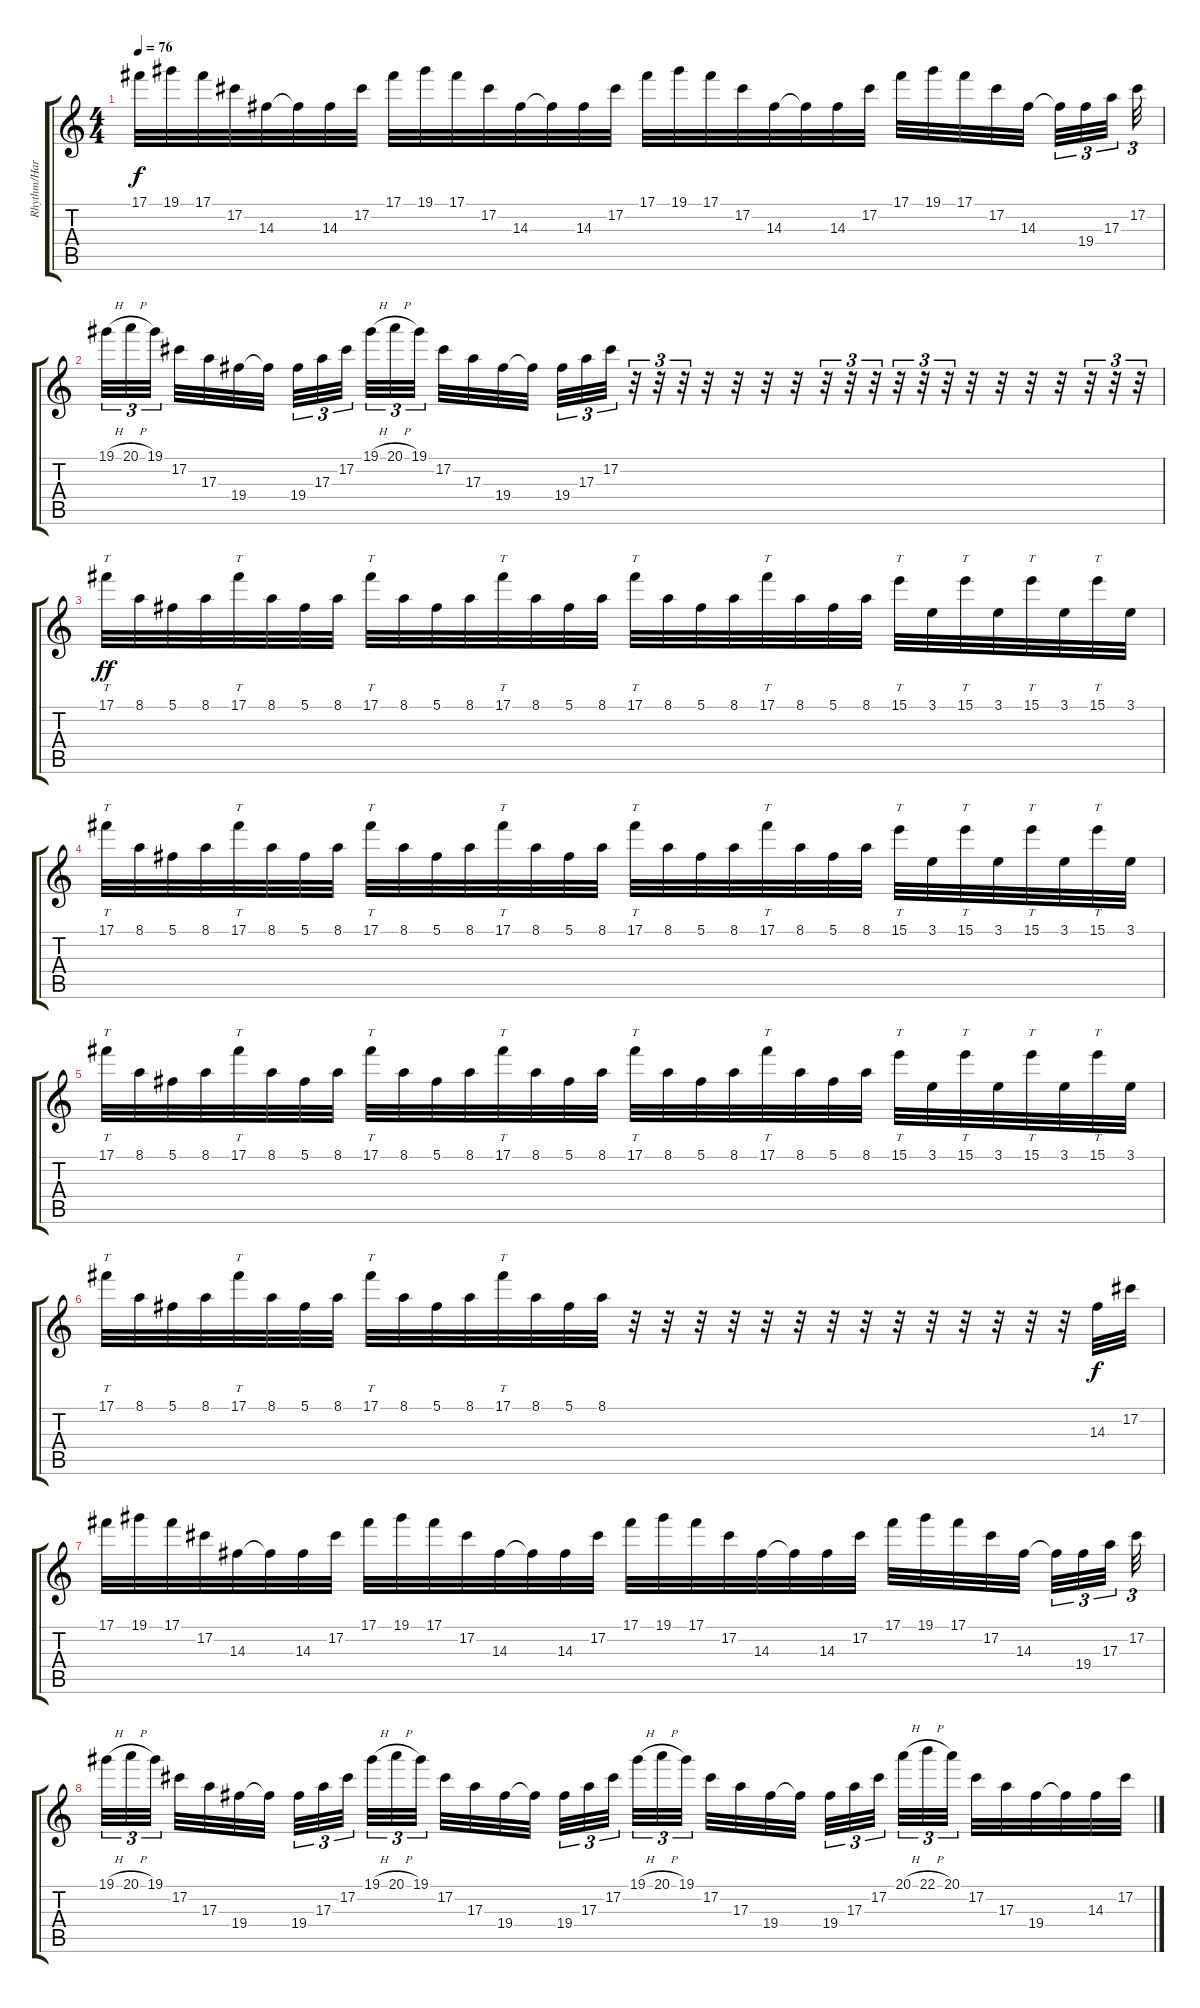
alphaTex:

\track ("Rhythm/Harmony Guitar" "Rhythm/Har") {instrument distortionguitar}
\staff {score tabs}
\tuning (Db4 Ab3 E3 B2 Gb2 B1) {hide}
\ts (4 4)
\tempo 76
\clef g2
\ks c
17.1.32{dy f} 19.1.32 17.1.32 17.2.32 14.3.32 14.3{t}.32 14.3.32 17.2.32 17.1.32 19.1.32 17.1.32 17.2.32 14.3.32 14.3{t}.32 14.3.32 17.2.32 17.1.32 19.1.32 17.1.32 17.2.32 14.3.32 14.3{t}.32 14.3.32 17.2.32 17.1.32 19.1.32 17.1.32 17.2.32 14.3.32 14.3{t}.32{tu (3 2)} 19.4.32{tu (3 2)} 17.3.32{tu (3 2)} 17.2.32{tu (3 2)} |
19.1{h}.32{tu (3 2)} 20.1{h}.32{tu (3 2)} 19.1.32{tu (3 2)} 17.2.32 17.3.32 19.4.32 19.4{t}.32 19.4.32{tu (3 2)} 17.3.32{tu (3 2)} 17.2.32{tu (3 2)} 19.1{h}.32{tu (3 2)} 20.1{h}.32{tu (3 2)} 19.1.32{tu (3 2)} 17.2.32 17.3.32 19.4.32 19.4{t}.32 19.4.32{tu (3 2)} 17.3.32{tu (3 2)} 17.2.32{tu (3 2)} r.32{tu (3 2)} r.32{tu (3 2)} r.32{tu (3 2)} r.32 r.32 r.32 r.32 r.32{tu (3 2)} r.32{tu (3 2)} r.32{tu (3 2)} r.32{tu (3 2)} r.32{tu (3 2)} r.32{tu (3 2)} r.32 r.32 r.32 r.32 r.32{tu (3 2)} r.32{tu (3 2)} r.32{tu (3 2)} |
17.1.32{tt dy ff} 8.1.32 5.1.32 8.1.32 17.1.32{tt} 8.1.32 5.1.32 8.1.32 17.1.32{tt} 8.1.32 5.1.32 8.1.32 17.1.32{tt} 8.1.32 5.1.32 8.1.32 17.1.32{tt} 8.1.32 5.1.32 8.1.32 17.1.32{tt} 8.1.32 5.1.32 8.1.32 15.1.32{tt} 3.1.32 15.1.32{tt} 3.1.32 15.1.32{tt} 3.1.32 15.1.32{tt} 3.1.32 |
17.1.32{tt} 8.1.32 5.1.32 8.1.32 17.1.32{tt} 8.1.32 5.1.32 8.1.32 17.1.32{tt} 8.1.32 5.1.32 8.1.32 17.1.32{tt} 8.1.32 5.1.32 8.1.32 17.1.32{tt} 8.1.32 5.1.32 8.1.32 17.1.32{tt} 8.1.32 5.1.32 8.1.32 15.1.32{tt} 3.1.32 15.1.32{tt} 3.1.32 15.1.32{tt} 3.1.32 15.1.32{tt} 3.1.32 |
17.1.32{tt} 8.1.32 5.1.32 8.1.32 17.1.32{tt} 8.1.32 5.1.32 8.1.32 17.1.32{tt} 8.1.32 5.1.32 8.1.32 17.1.32{tt} 8.1.32 5.1.32 8.1.32 17.1.32{tt} 8.1.32 5.1.32 8.1.32 17.1.32{tt} 8.1.32 5.1.32 8.1.32 15.1.32{tt} 3.1.32 15.1.32{tt} 3.1.32 15.1.32{tt} 3.1.32 15.1.32{tt} 3.1.32 |
17.1.32{tt} 8.1.32 5.1.32 8.1.32 17.1.32{tt} 8.1.32 5.1.32 8.1.32 17.1.32{tt} 8.1.32 5.1.32 8.1.32 17.1.32{tt} 8.1.32 5.1.32 8.1.32 r.32 r.32 r.32 r.32 r.32 r.32 r.32 r.32 r.32 r.32 r.32 r.32 r.32 r.32 14.3.32{dy f} 17.2.32 |
17.1.32 19.1.32 17.1.32 17.2.32 14.3.32 14.3{t}.32 14.3.32 17.2.32 17.1.32 19.1.32 17.1.32 17.2.32 14.3.32 14.3{t}.32 14.3.32 17.2.32 17.1.32 19.1.32 17.1.32 17.2.32 14.3.32 14.3{t}.32 14.3.32 17.2.32 17.1.32 19.1.32 17.1.32 17.2.32 14.3.32 14.3{t}.32{tu (3 2)} 19.4.32{tu (3 2)} 17.3.32{tu (3 2)} 17.2.32{tu (3 2)} |
19.1{h}.32{tu (3 2)} 20.1{h}.32{tu (3 2)} 19.1.32{tu (3 2)} 17.2.32 17.3.32 19.4.32 19.4{t}.32 19.4.32{tu (3 2)} 17.3.32{tu (3 2)} 17.2.32{tu (3 2)} 19.1{h}.32{tu (3 2)} 20.1{h}.32{tu (3 2)} 19.1.32{tu (3 2)} 17.2.32 17.3.32 19.4.32 19.4{t}.32 19.4.32{tu (3 2)} 17.3.32{tu (3 2)} 17.2.32{tu (3 2)} 19.1{h}.32{tu (3 2)} 20.1{h}.32{tu (3 2)} 19.1.32{tu (3 2)} 17.2.32 17.3.32 19.4.32 19.4{t}.32 19.4.32{tu (3 2)} 17.3.32{tu (3 2)} 17.2.32{tu (3 2)} 20.1{h}.32{tu (3 2)} 22.1{h}.32{tu (3 2)} 20.1.32{tu (3 2)} 17.2.32 17.3.32 19.4.32 19.4{t}.32 14.3.32 17.2.32
